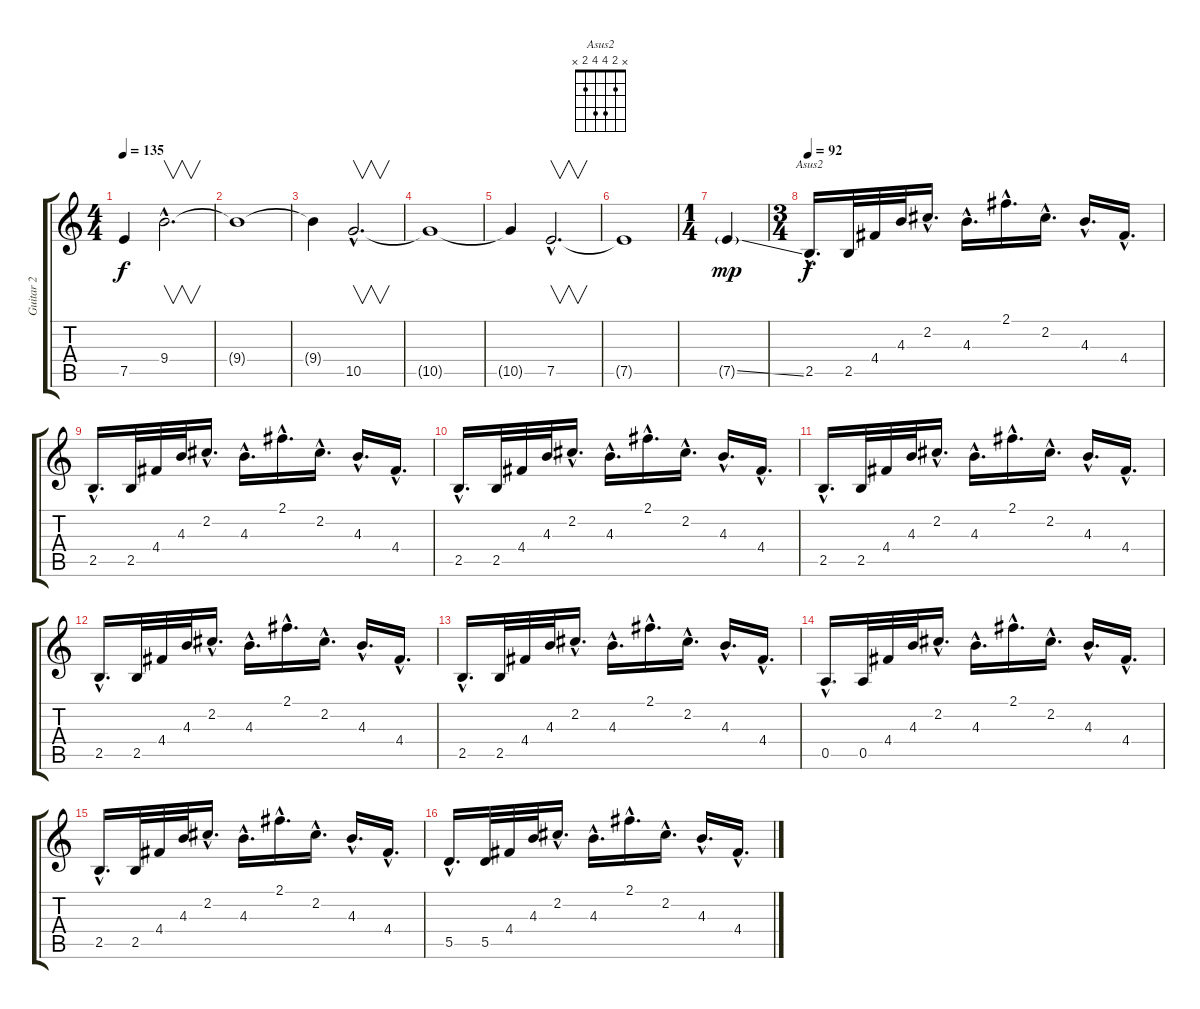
\track ("Guitar 2" "Guitar 2") {instrument distortionguitar}
\staff {score tabs}
\tuning (E4 B3 G3 D3 A2 D2) {hide}
\chord ("Asus2" x 2 4 4 2 x)
\ts (4 4)
\tempo 135
\clef g2
\ks c
7.5{t}.4{dy f} 9.4{hac}.2{v d} |
9.4{t}.1 |
9.4{t}.4 10.5{hac}.2{v d} |
10.5{t}.1 |
10.5{t}.4 7.5{hac}.2{v d} |
7.5{t}.1 |
\ts (1 4)
7.5{ss g}.4{dy mp} |
\ts (3 4)
\tempo 92
2.5{hac}.16{d ch "Asus2" dy f volume 11 balance 16 instrument acousticguitarsteel} 2.5.32 4.4.32 4.3.32 2.2{hac}.16{d} 4.3{hac}.16{d} 2.1{hac}.16{d} 2.2{hac}.16{d} 4.3{hac}.16{d} 4.4{hac}.16{d} |
2.5{hac}.16{d} 2.5.32 4.4.32 4.3.32 2.2{hac}.16{d} 4.3{hac}.16{d} 2.1{hac}.16{d} 2.2{hac}.16{d} 4.3{hac}.16{d} 4.4{hac}.16{d} |
2.5{hac}.16{d} 2.5.32 4.4.32 4.3.32 2.2{hac}.16{d} 4.3{hac}.16{d} 2.1{hac}.16{d} 2.2{hac}.16{d} 4.3{hac}.16{d} 4.4{hac}.16{d} |
2.5{hac}.16{d} 2.5.32 4.4.32 4.3.32 2.2{hac}.16{d} 4.3{hac}.16{d} 2.1{hac}.16{d} 2.2{hac}.16{d} 4.3{hac}.16{d} 4.4{hac}.16{d} |
2.5{hac}.16{d} 2.5.32 4.4.32 4.3.32 2.2{hac}.16{d} 4.3{hac}.16{d} 2.1{hac}.16{d} 2.2{hac}.16{d} 4.3{hac}.16{d} 4.4{hac}.16{d} |
2.5{hac}.16{d} 2.5.32 4.4.32 4.3.32 2.2{hac}.16{d} 4.3{hac}.16{d} 2.1{hac}.16{d} 2.2{hac}.16{d} 4.3{hac}.16{d} 4.4{hac}.16{d} |
0.5{hac}.16{d} 0.5.32 4.4.32 4.3.32 2.2{hac}.16{d} 4.3{hac}.16{d} 2.1{hac}.16{d} 2.2{hac}.16{d} 4.3{hac}.16{d} 4.4{hac}.16{d} |
2.5{hac}.16{d} 2.5.32 4.4.32 4.3.32 2.2{hac}.16{d} 4.3{hac}.16{d} 2.1{hac}.16{d} 2.2{hac}.16{d} 4.3{hac}.16{d} 4.4{hac}.16{d} |
5.5{hac}.16{d} 5.5.32 4.4.32 4.3.32 2.2{hac}.16{d} 4.3{hac}.16{d} 2.1{hac}.16{d} 2.2{hac}.16{d} 4.3{hac}.16{d} 4.4{hac}.16{d}
